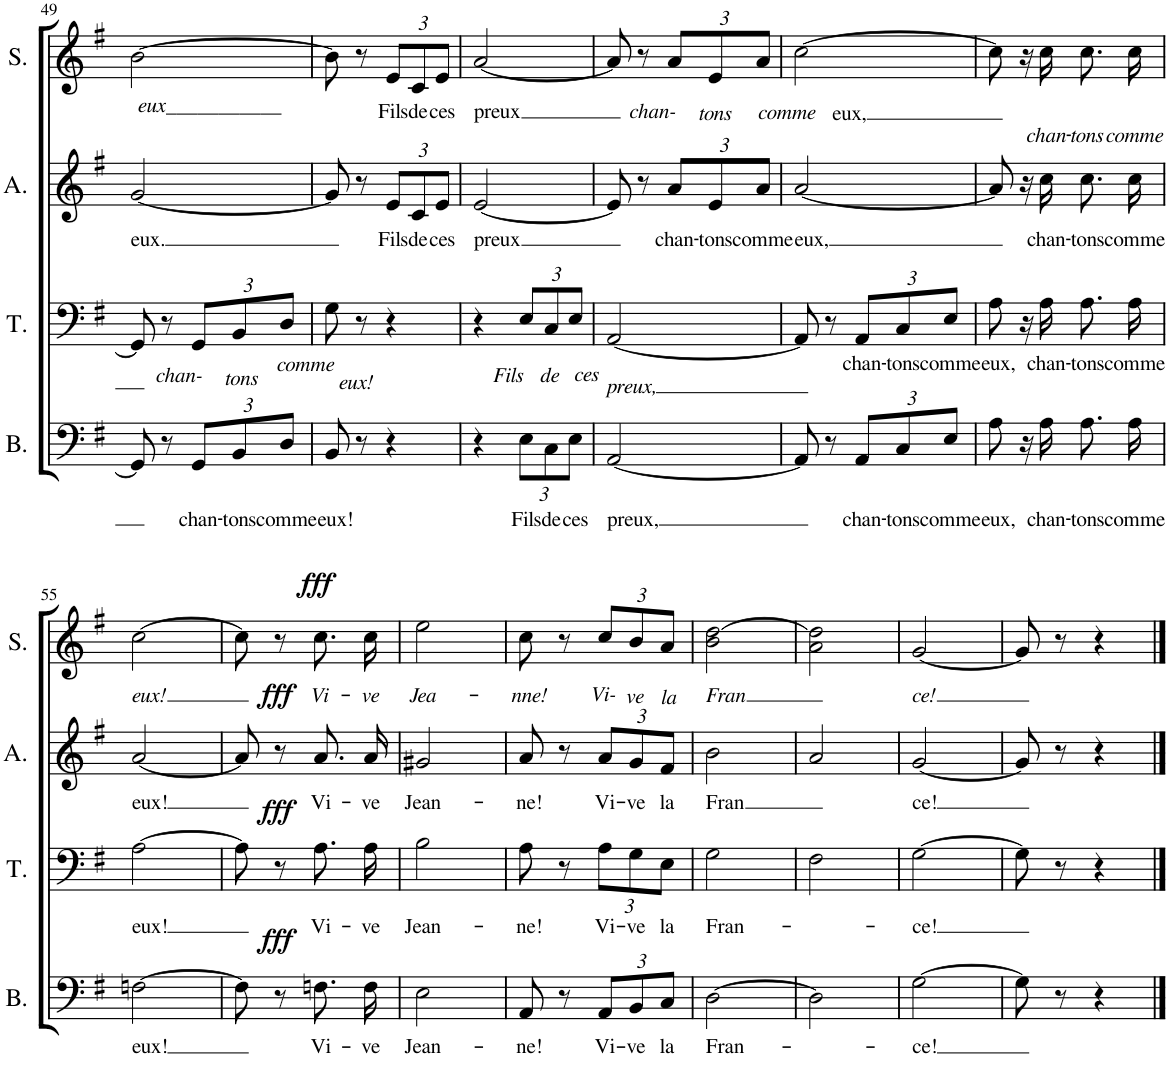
**kern	**text	**dynam	**kern	**text	**text	**dynam	**kern	**text	**dynam	**kern	**text	**text	**dynam
*part4	*part4	*part4	*part3	*part3	*part3	*part3	*part2	*part2	*part2	*part1	*part1	*part1	*part1
*staff4	*staff4	*staff4	*staff3	*staff3	*staff3	*staff3	*staff2	*staff2	*staff2	*staff1	*staff1	*staff1	*staff1
*I"Basse	*	*	*I"Ténor	*	*	*	*I"Alto	*	*	*I"Soprane	*	*	*
*I'B.	*	*	*I'T.	*	*	*	*I'A.	*	*	*I'S.	*	*	*
!!LO:PB:g=z
*clefF4	*	*	*clefF4	*	*	*	*clefG2	*	*	*clefG2	*	*	*
*k[f#]	*	*	*k[f#]	*	*	*	*k[f#]	*	*	*k[f#]	*	*	*
*M2/4	*	*	*M2/4	*	*	*	*M2/4	*	*	*M2/4	*	*	*
=49	=49	=49	=49	=49	=49	=49	=49	=49	=49	=49	=49	=49	=49
!	!	!	!	!	!	!	!	!	!	!LO:TX:b:i:t=eux___________	!	!	!
!	!	!	!	!	!	!	!	!LO:LY:b	!	!	!	!	!
8GG/]	.	.	8GG/]	.	.	.	[2g/	eux.	.	[2b\	.	.	.
8r	.	.	8r	.	.	.	.	.	.	.	.	.	.
*Xbrackettup	*	*	*	*	*	*	*	*	*	*	*	*	*
!	!LO:LY:b	!	!	!	!	!	!	!	!	!	!	!	!
*	*	*	*Xbrackettup	*	*	*	*	*	*	*	*	*	*
!	!	!	!LO:TX:b:i:t=chan-	!	!	!	!	!	!	!	!	!	!
12GG/L	chan-	.	12GG/L	.	.	.	.	.	.	.	.	.	.
!	!	!	!LO:TX:b:i:t=tons	!	!	!	!	!	!	!	!	!	!
!	!LO:LY:b	!	!	!	!	!	!	!	!	!	!	!	!
12BB/	-tons	.	12BB/	.	.	.	.	.	.	.	.	.	.
!	!	!	!LO:TX:b:i:t=comme	!	!	!	!	!	!	!	!	!	!
!	!LO:LY:b	!	!	!	!	!	!	!	!	!	!	!	!
12D/J	comme	.	12D/J	.	.	.	.	.	.	.	.	.	.
=50	=50	=50	=50	=50	=50	=50	=50	=50	=50	=50	=50	=50	=50
!	!LO:LY:b	!	!	!	!LO:LY:b	!	!	!	!	!	!	!	!
8BB/	eux!	.	8G\	.	eux!	.	8g/]	.	.	8b\]	.	.	.
8r	.	.	8r	.	.	.	8r	.	.	8r	.	.	.
*	*	*	*	*	*	*	*Xbrackettup	*	*	*	*	*	*
!	!	!	!	!	!	!	!	!LO:LY:b	!	!	!	!	!
*	*	*	*	*	*	*	*	*	*	*Xbrackettup	*	*	*
!	!	!	!	!	!	!	!	!	!	!	!LO:LY:b	!	!
4r	.	.	4r	.	.	.	12e/L	Fils	.	12e/L	Fils	.	.
!	!	!	!	!	!	!	!	!LO:LY:b	!	!	!LO:LY:b	!	!
.	.	.	.	.	.	.	12c/	de	.	12c/	de	.	.
!	!	!	!	!	!	!	!	!LO:LY:b	!	!	!LO:LY:b	!	!
.	.	.	.	.	.	.	12e/J	ces	.	12e/J	ces	.	.
=51	=51	=51	=51	=51	=51	=51	=51	=51	=51	=51	=51	=51	=51
!	!	!	!	!	!	!	!	!LO:LY:b	!	!	!LO:LY:b	!	!
4r	.	.	4r	.	.	.	[2e/	preux	.	[2a/	preux	.	.
!	!	!	!LO:TX:b:i:t=Fils	!	!	!	!	!	!	!	!	!	!
!	!LO:LY:b	!	!	!	!	!	!	!	!	!	!	!	!
12E\L	Fils	.	12E/L	.	.	.	.	.	.	.	.	.	.
!	!	!	!LO:TX:b:i:t=de	!	!	!	!	!	!	!	!	!	!
!	!LO:LY:b	!	!	!	!	!	!	!	!	!	!	!	!
12C\	de	.	12C/	.	.	.	.	.	.	.	.	.	.
!	!	!	!LO:TX:b:i:t=ces	!	!	!	!	!	!	!	!	!	!
!	!LO:LY:b	!	!	!	!	!	!	!	!	!	!	!	!
12E\J	ces	.	12E/J	.	.	.	.	.	.	.	.	.	.
=52	=52	=52	=52	=52	=52	=52	=52	=52	=52	=52	=52	=52	=52
!	!LO:LY:b	!	!	!	!LO:LY:b	!	!	!	!	!	!	!	!
[2AA/	preux,	.	[2AA/	.	preux,	.	8e/]	.	.	8a/]	.	.	.
.	.	.	.	.	.	.	8r	.	.	8r	.	.	.
!	!	!	!	!	!	!	!	!	!	!LO:TX:b:i:t=chan-	!	!	!
!	!	!	!	!	!	!	!	!LO:LY:b	!	!	!	!	!
.	.	.	.	.	.	.	12a/L	chan-	.	12a/L	.	.	.
!	!	!	!	!	!	!	!	!	!	!LO:TX:b:i:t=tons	!	!	!
!	!	!	!	!	!	!	!	!LO:LY:b	!	!	!	!	!
.	.	.	.	.	.	.	12e/	-tons	.	12e/	.	.	.
!	!	!	!	!	!	!	!	!	!	!LO:TX:b:i:t=comme	!	!	!
!	!	!	!	!	!	!	!	!LO:LY:b	!	!	!	!	!
.	.	.	.	.	.	.	12a/J	comme	.	12a/J	.	.	.
=53	=53	=53	=53	=53	=53	=53	=53	=53	=53	=53	=53	=53	=53
!	!	!	!	!	!	!	!	!LO:LY:b	!	!	!LO:LY:b	!	!
8AA/]	.	.	8AA/]	.	.	.	[2a/	eux,	.	[2cc\	eux,	.	.
8r	.	.	8r	.	.	.	.	.	.	.	.	.	.
!	!LO:LY:b	!	!	!LO:LY:b	!	!	!	!	!	!	!	!	!
12AA/L	chan-	.	12AA/L	chan-	.	.	.	.	.	.	.	.	.
!	!LO:LY:b	!	!	!LO:LY:b	!	!	!	!	!	!	!	!	!
12C/	-tons	.	12C/	-tons	.	.	.	.	.	.	.	.	.
!	!LO:LY:b	!	!	!LO:LY:b	!	!	!	!	!	!	!	!	!
12E/J	comme	.	12E/J	comme	.	.	.	.	.	.	.	.	.
=54	=54	=54	=54	=54	=54	=54	=54	=54	=54	=54	=54	=54	=54
!	!LO:LY:b	!	!	!LO:LY:b	!	!	!	!	!	!	!	!	!
8A\	eux,	.	8A\	eux,	.	.	8a/]	.	.	8cc\]	.	.	.
16r	.	.	16r	.	.	.	16r	.	.	16r	.	.	.
!	!LO:LY:b	!	!	!LO:LY:b	!	!	!	!LO:LY:b	!	!	!	!LO:LY:b	!
16A\	chan-	.	16A\	chan-	.	.	16cc\	chan-	.	16cc\	.	chan-	.
!	!LO:LY:b	!	!	!LO:LY:b	!	!	!	!LO:LY:b	!	!	!	!LO:LY:b	!
8.A\	-tons	.	8.A\	-tons	.	.	8.cc\	-tons	.	8.cc\	.	-tons	.
!	!LO:LY:b	!	!	!LO:LY:b	!	!	!	!LO:LY:b	!	!	!	!LO:LY:b	!
16A\	comme	.	16A\	comme	.	.	16cc\	comme	.	16cc\	.	comme	.
!!LO:LB:g=z
=55	=55	=55	=55	=55	=55	=55	=55	=55	=55	=55	=55	=55	=55
!	!LO:LY:b	!	!	!LO:LY:b	!	!	!	!LO:LY:b	!	!	!	!LO:LY:b	!
[2Fn\	eux!	.	[2A\	eux!	.	.	[2a/	eux!	.	[2cc\	.	eux!	.
=56	=56	=56	=56	=56	=56	=56	=56	=56	=56	=56	=56	=56	=56
8F\]	.	.	8A\]	.	.	.	8a/]	.	.	8cc\]	.	.	.
!	!	!LO:DY:a	!	!	!	!LO:DY:a	!	!	!LO:DY:a	!	!	!	!
8r	.	fff	8r	.	.	fff	8r	.	fff	8r	.	.	.
!	!LO:LY:b	!	!	!LO:LY:b	!	!	!	!LO:LY:b	!	!	!	!LO:LY:b	!LO:DY:a
8.Fn\	Vi-	.	8.A\	Vi-	.	.	8.a/	Vi-	.	8.cc\	.	Vi-	fff
!	!LO:LY:b	!	!	!LO:LY:b	!	!	!	!LO:LY:b	!	!	!	!LO:LY:b	!
16F\	-ve	.	16A\	-ve	.	.	16a/	-ve	.	16cc\	.	-ve	.
=57	=57	=57	=57	=57	=57	=57	=57	=57	=57	=57	=57	=57	=57
!	!LO:LY:b	!	!	!LO:LY:b	!	!	!	!LO:LY:b	!	!	!	!LO:LY:b	!
2E\	Jean-	.	2B\	Jean-	.	.	2g#X/	Jean-	.	2ee\	.	Jea-	.
=58	=58	=58	=58	=58	=58	=58	=58	=58	=58	=58	=58	=58	=58
!	!LO:LY:b	!	!	!LO:LY:b	!	!	!	!LO:LY:b	!	!	!	!LO:LY:b	!
8AA/	-ne!	.	8A\	-ne!	.	.	8a/	-ne!	.	8cc\	.	-nne!	.
8r	.	.	8r	.	.	.	8r	.	.	8r	.	.	.
!	!	!	!	!	!	!	!	!	!	!LO:TX:b:i:t=Vi-	!	!	!
!	!LO:LY:b	!	!	!LO:LY:b	!	!	!	!LO:LY:b	!	!	!	!	!
12AA/L	Vi-	.	12A\L	Vi-	.	.	12a/L	Vi-	.	12cc/L	.	.	.
!	!	!	!	!	!	!	!	!	!	!LO:TX:b:i:t=ve	!	!	!
!	!LO:LY:b	!	!	!LO:LY:b	!	!	!	!LO:LY:b	!	!	!	!	!
12BB/	-ve	.	12G\	-ve	.	.	12g/	-ve	.	12b/	.	.	.
!	!	!	!	!	!	!	!	!	!	!LO:TX:b:i:t=la	!	!	!
!	!LO:LY:b	!	!	!LO:LY:b	!	!	!	!LO:LY:b	!	!	!	!	!
12C/J	la	.	12E\J	la	.	.	12f#/J	la	.	12a/J	.	.	.
=59	=59	=59	=59	=59	=59	=59	=59	=59	=59	=59	=59	=59	=59
!	!LO:LY:b	!	!	!LO:LY:b	!	!	!	!LO:LY:b	!	!	!	!LO:LY:b	!
[2D\	Fran-	.	2G\	Fran-	.	.	2b\	Fran	.	2b\ [2dd\	.	Fran	.
=60	=60	=60	=60	=60	=60	=60	=60	=60	=60	=60	=60	=60	=60
2D\]	.	.	2F#\	.	.	.	2a/	.	.	2a\ 2dd\]	.	.	.
=61	=61	=61	=61	=61	=61	=61	=61	=61	=61	=61	=61	=61	=61
!	!LO:LY:b	!	!	!LO:LY:b	!	!	!	!LO:LY:b	!	!	!	!LO:LY:b	!
[2G\	-ce!	.	[2G\	-ce!	.	.	[2g/	ce!	.	[2g/	.	ce!	.
=62	=62	=62	=62	=62	=62	=62	=62	=62	=62	=62	=62	=62	=62
8G\]	.	.	8G\]	.	.	.	8g/]	.	.	8g/]	.	.	.
8r	.	.	8r	.	.	.	8r	.	.	8r	.	.	.
4r	.	.	4r	.	.	.	4r	.	.	4r	.	.	.
==	==	==	==	==	==	==	==	==	==	==	==	==	==
*-	*-	*-	*-	*-	*-	*-	*-	*-	*-	*-	*-	*-	*-
